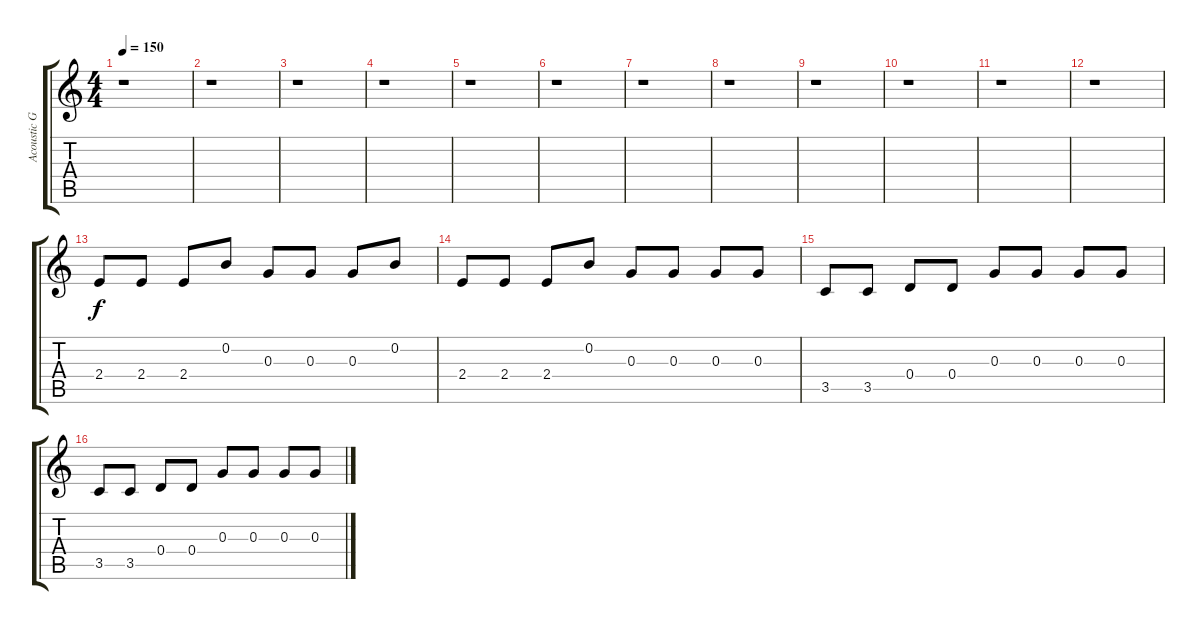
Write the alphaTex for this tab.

\track ("Acoustic Guitar" "Acoustic G") {instrument acousticguitarsteel}
\staff {score tabs}
\tuning (E4 B3 G3 D3 A2 E2) {hide}
\ts (4 4)
\tempo 150
\clef g2
\ks c
r.1{dy f} |
r.1 |
r.1 |
r.1 |
r.1 |
r.1 |
r.1 |
r.1 |
r.1 |
r.1 |
r.1 |
r.1 |
2.4.8 2.4.8 2.4.8 0.2.8 0.3.8 0.3.8 0.3.8 0.2.8 |
2.4.8 2.4.8 2.4.8 0.2.8 0.3.8 0.3.8 0.3.8 0.3.8 |
3.5.8 3.5.8 0.4.8 0.4.8 0.3.8 0.3.8 0.3.8 0.3.8 |
3.5.8 3.5.8 0.4.8 0.4.8 0.3.8 0.3.8 0.3.8 0.3.8
